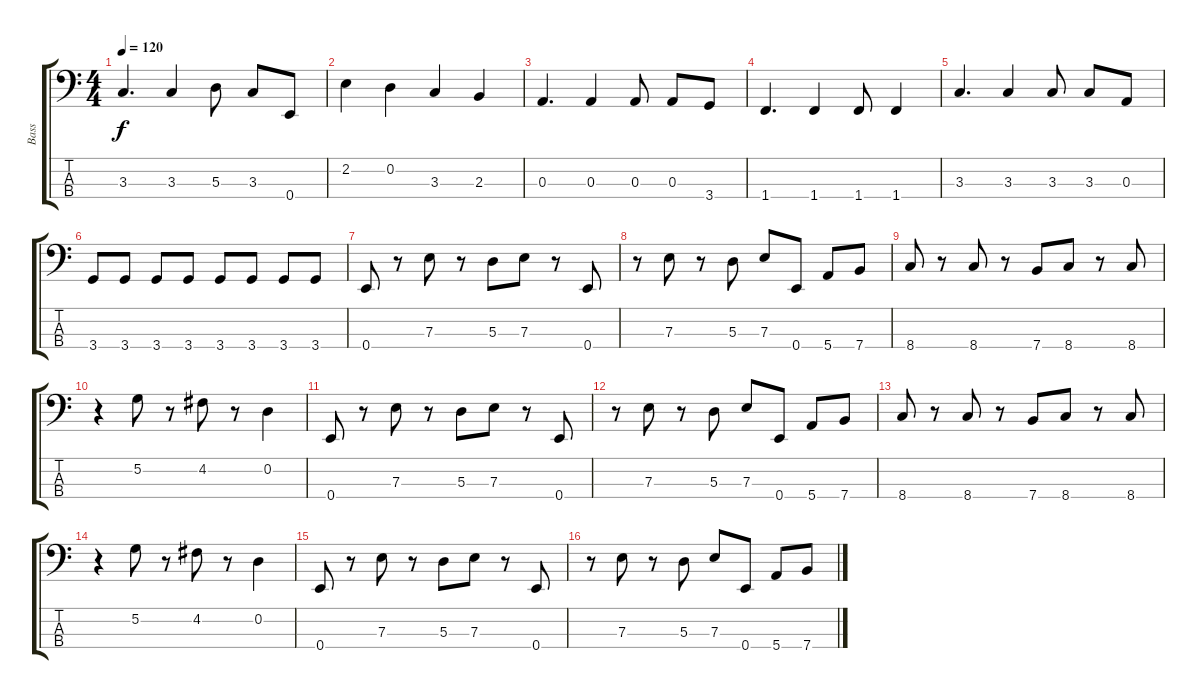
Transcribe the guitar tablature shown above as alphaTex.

\track ("Bass" "Bass") {instrument electricbassfinger}
\staff {score tabs}
\tuning (G2 D2 A1 E1) {hide}
\ts (4 4)
\tempo 120
\clef f4
\ks c
3.3.4{d dy f} 3.3.4 5.3.8 3.3.8 0.4.8 |
2.2.4 0.2.4 3.3.4 2.3.4 |
0.3.4{d} 0.3.4 0.3.8 0.3.8 3.4.8 |
1.4.4{d} 1.4.4 1.4.8 1.4.4 |
3.3.4{d} 3.3.4 3.3.8 3.3.8 0.3.8 |
3.4.8 3.4.8 3.4.8 3.4.8 3.4.8 3.4.8 3.4.8 3.4.8 |
0.4.8 r.8 7.3.8 r.8 5.3.8 7.3.8 r.8 0.4.8 |
r.8 7.3.8 r.8 5.3.8 7.3.8 0.4.8 5.4.8 7.4.8 |
8.4.8 r.8 8.4.8 r.8 7.4.8 8.4.8 r.8 8.4.8 |
r.4 5.2.8 r.8 4.2.8 r.8 0.2.4 |
0.4.8 r.8 7.3.8 r.8 5.3.8 7.3.8 r.8 0.4.8 |
r.8 7.3.8 r.8 5.3.8 7.3.8 0.4.8 5.4.8 7.4.8 |
8.4.8 r.8 8.4.8 r.8 7.4.8 8.4.8 r.8 8.4.8 |
r.4 5.2.8 r.8 4.2.8 r.8 0.2.4 |
0.4.8 r.8 7.3.8 r.8 5.3.8 7.3.8 r.8 0.4.8 |
r.8 7.3.8 r.8 5.3.8 7.3.8 0.4.8 5.4.8 7.4.8
